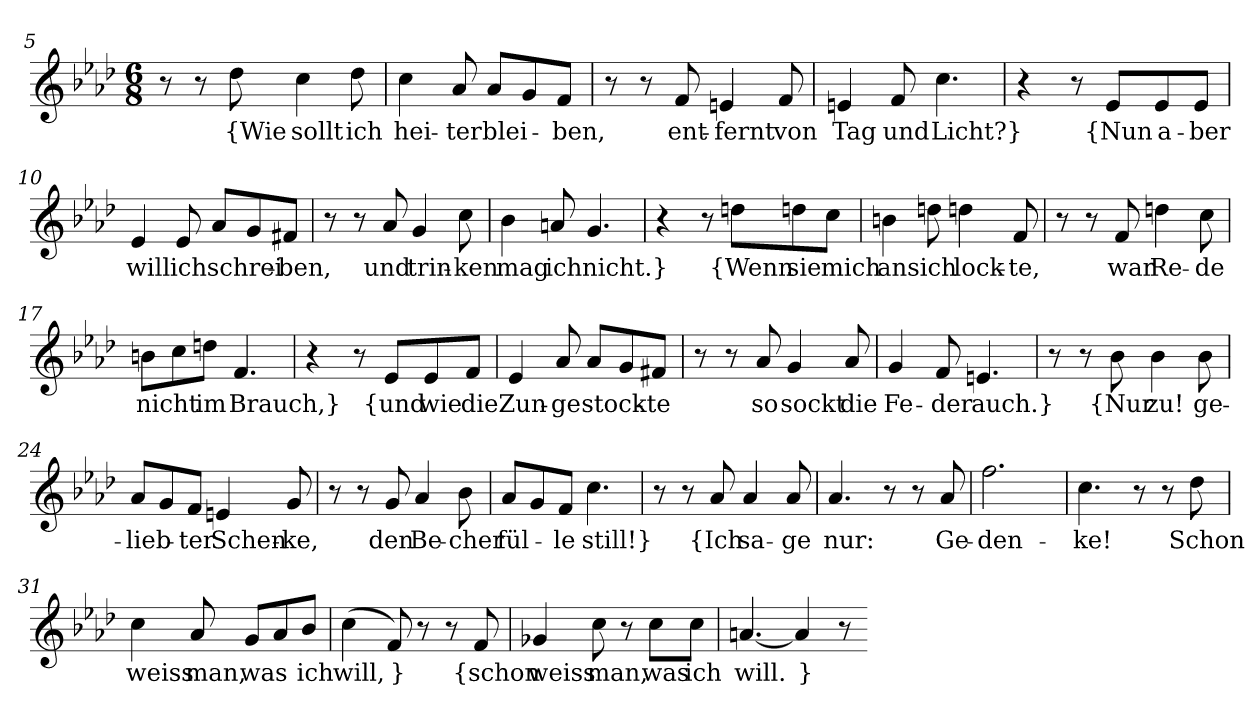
**kern	**text
*part1	*part1
*staff1	*staff1
*clefG2	*
*k[b-e-a-d-]	*
*M6/8	*
=5	=5
8r	.
8r	.
8dd-	{Wie
4cc	sollt
8dd-	ich
=6	=6
4cc	hei-
8a-	-ter
8a-/L	blei-
8g/	.
8f/J	-ben,
=7	=7
8r	.
8r	.
8f	ent-
4en	-fernt
8f	von
=8	=8
4en	Tag
8f	und
4.cc	Licht?}
=9	=9
4r	.
8r	.
8e-/L	{Nun
8e-/	a-
8e-/J	-ber
=10	=10
4e-	will
8e-	ich
8a-/L	schrei-
8g/	.
8f#X/J	-ben,
=11	=11
8r	.
8r	.
8a-	und
4g	trin-
8cc	-ken
=12	=12
4b-	mag
8an	ich
4.g	nicht.}
=14	=14
4r	.
8r	.
8ddn\L	{Wenn
8ddn\	sie
8cc\J	mich
=15	=15
4bn	an
8ddn	sich
4ddn	lock-
8f	-te,
=16	=16
8r	.
8r	.
8f	war
4ddn	Re-
8cc	-de
=17	=17
8bn\L	nicht
8cc\	.
8ddn\J	im
4.f	Brauch,}
=18	=18
4r	.
8r	.
8e-/L	{und
8e-/	wie
8f/J	die
=19	=19
4e-	Zun-
8a-	-ge
8a-/L	stock-
8g/	.
8f#X/J	-te
=20	=20
8r	.
8r	.
8a-	so
4g	sockt
8a-	die
=21	=21
4g	Fe-
8f	-der
4.en	auch.}
=23	=23
8r	.
8r	.
8b-	{Nur
4b-	zu!
8b-	ge-
=24	=24
8a-/L	-lieb-
8g/	.
8f/J	-ter
4en	Schen-
8g	-ke,
=25	=25
8r	.
8r	.
8g	den
4a-	Be-
8b-	-cher
=26	=26
8a-/L	fül-
8g/	.
8f/J	-le
4.cc	still!}
=27	=27
8r	.
8r	.
8a-	{Ich
4a-	sa-
8a-	-ge
=28	=28
4.a-	nur:
8r	.
8r	.
8a-	Ge-
=29	=29
2.ff	-den-
=30	=30
4.cc	-ke!
8r	.
8r	.
8dd-	Schon
=31	=31
4cc	weiss
8a-	man,
8g/L	was
8a-/	.
8b-/J	ich
=32	=32
(4cc	will,
8f)	}
8r	.
8r	.
8f	{schon
=33	=33
4g-X	weiss
8cc	man,
8r	.
8cc\L	was
8cc\J	ich
=34	=34
[4.an	will.
4an]	}
8r	.
=-	=-
*-	*-
